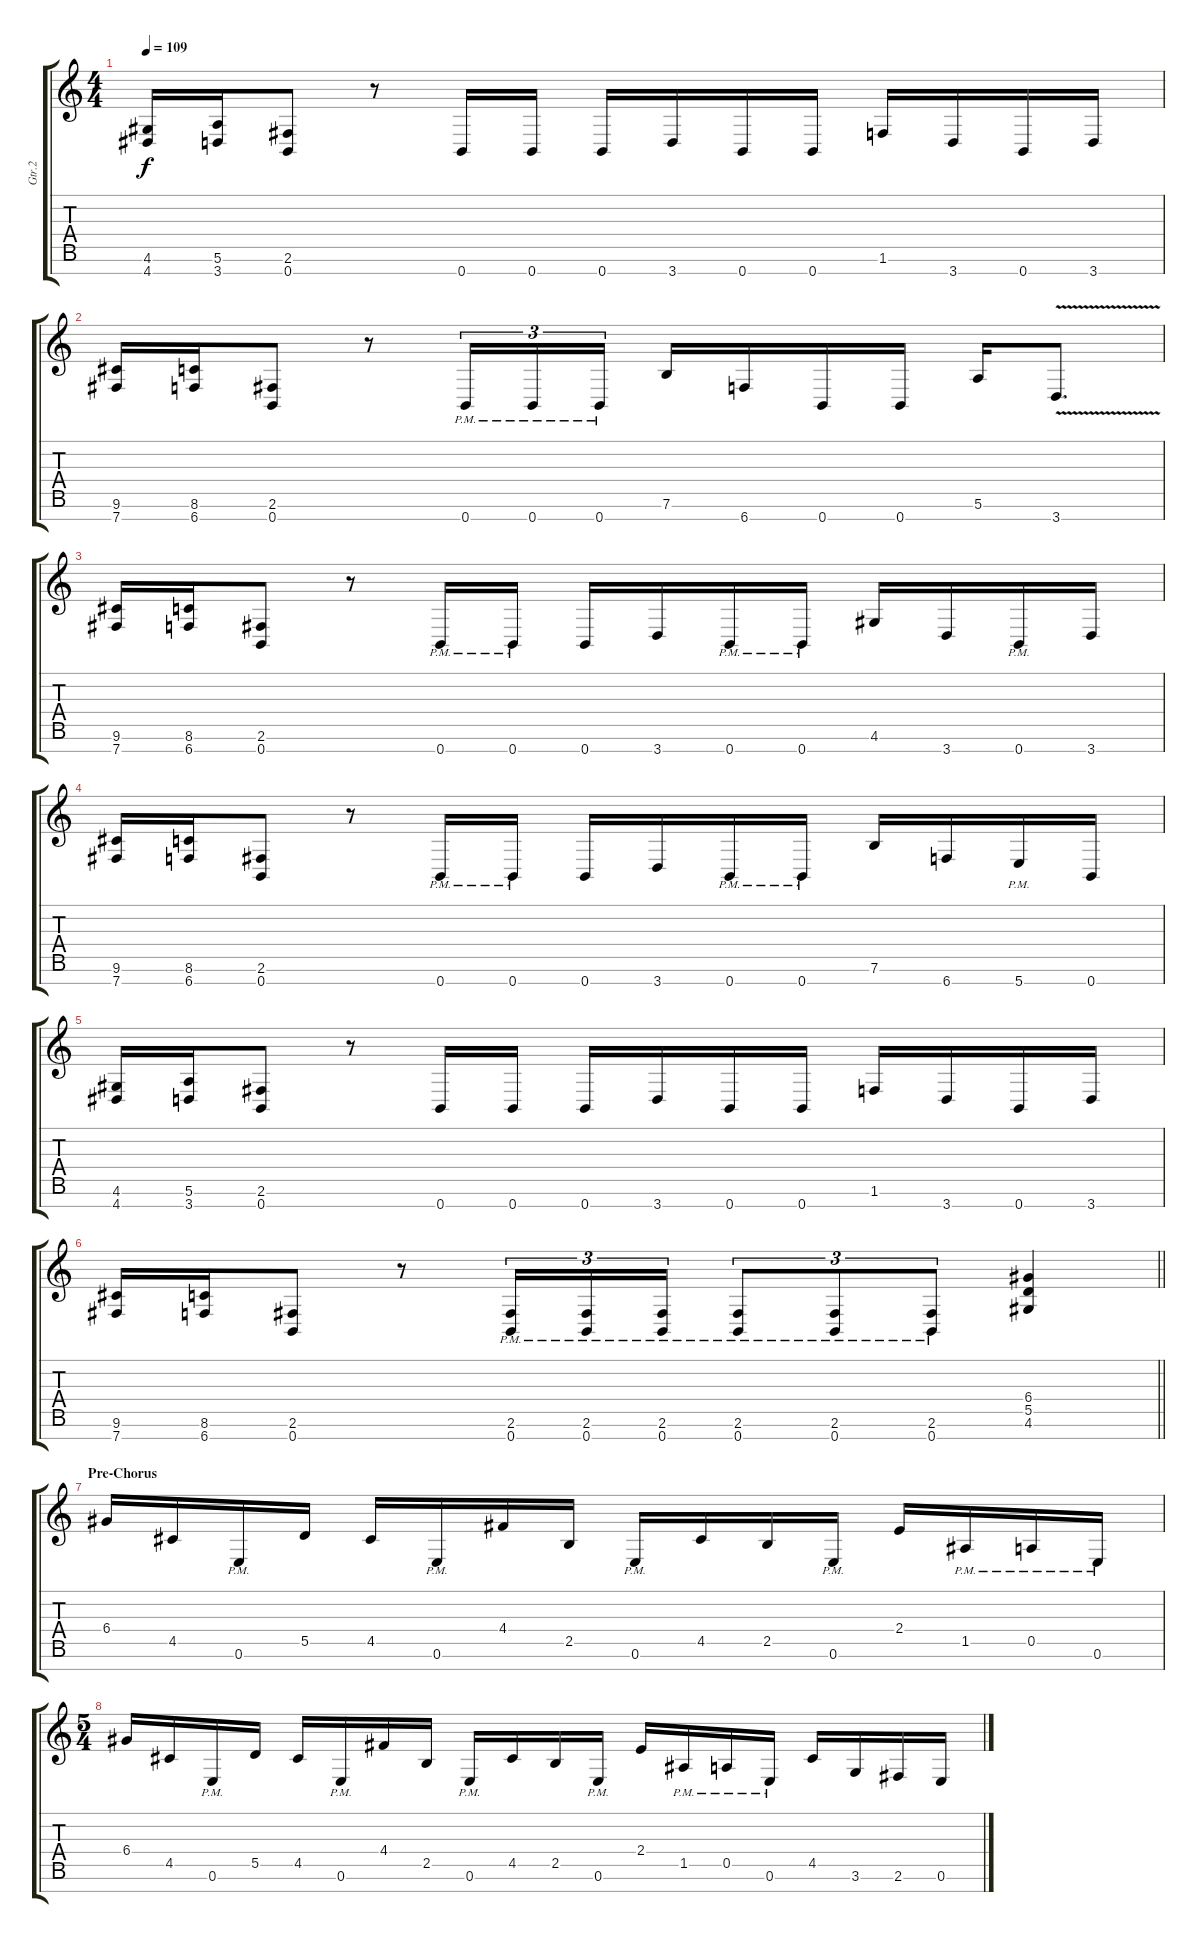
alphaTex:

\track ("Gtr.2" "Gtr.2") {instrument distortionguitar}
\staff {score tabs}
\tuning (E4 B3 G3 D3 A2 E2 B1) {hide}
\ts (4 4)
\tempo 109
\clef g2
\ks c
(4.6 4.7).16{dy f} (5.6 3.7).16 (2.6 0.7).8 r.8 0.7.16 0.7.16 0.7.16 3.7.16 0.7.16 0.7.16 1.6.16 3.7.16 0.7.16 3.7.16 |
(9.6 7.7).16 (8.6 6.7).16 (2.6 0.7).8 r.8 0.7{pm}.16{tu (3 2)} 0.7{pm}.16{tu (3 2)} 0.7{pm}.16{tu (3 2)} 7.6.16 6.7.16 0.7.16 0.7.16 5.6.16 3.7{v}.8{d} |
(9.6 7.7).16 (8.6 6.7).16 (2.6 0.7).8 r.8 0.7{pm}.16 0.7{pm}.16 0.7.16 3.7.16 0.7{pm}.16 0.7{pm}.16 4.6.16 3.7.16 0.7{pm}.16 3.7.16 |
(9.6 7.7).16 (8.6 6.7).16 (2.6 0.7).8 r.8 0.7{pm}.16 0.7{pm}.16 0.7.16 3.7.16 0.7{pm}.16 0.7{pm}.16 7.6.16 6.7.16 5.7{pm}.16 0.7.16 |
(4.6 4.7).16 (5.6 3.7).16 (2.6 0.7).8 r.8 0.7.16 0.7.16 0.7.16 3.7.16 0.7.16 0.7.16 1.6.16 3.7.16 0.7.16 3.7.16 |
\barLineRight lightlight
(9.6 7.7).16 (8.6 6.7).16 (2.6 0.7).8 r.8 (2.6{pm} 0.7{pm}).16{tu (3 2)} (2.6{pm} 0.7{pm}).16{tu (3 2)} (2.6{pm} 0.7{pm}).16{tu (3 2)} (2.6{pm} 0.7{pm}).8{tu (3 2)} (2.6{pm} 0.7{pm}).8{tu (3 2)} (2.6{pm} 0.7{pm}).8{tu (3 2)} (6.4 5.5 4.6).4 |
\section ("" "Pre-Chorus")
6.4.16 4.5.16 0.6{pm}.16 5.5.16 4.5.16 0.6{pm}.16 4.4.16 2.5.16 0.6{pm}.16 4.5.16 2.5.16 0.6{pm}.16 2.4.16 1.5{pm}.16 0.5{pm}.16 0.6{pm}.16 |
\ts (5 4)
6.4.16 4.5.16 0.6{pm}.16 5.5.16 4.5.16 0.6{pm}.16 4.4.16 2.5.16 0.6{pm}.16 4.5.16 2.5.16 0.6{pm}.16 2.4.16 1.5{pm}.16 0.5{pm}.16 0.6{pm}.16 4.5.16 3.6.16 2.6.16 0.6.16
